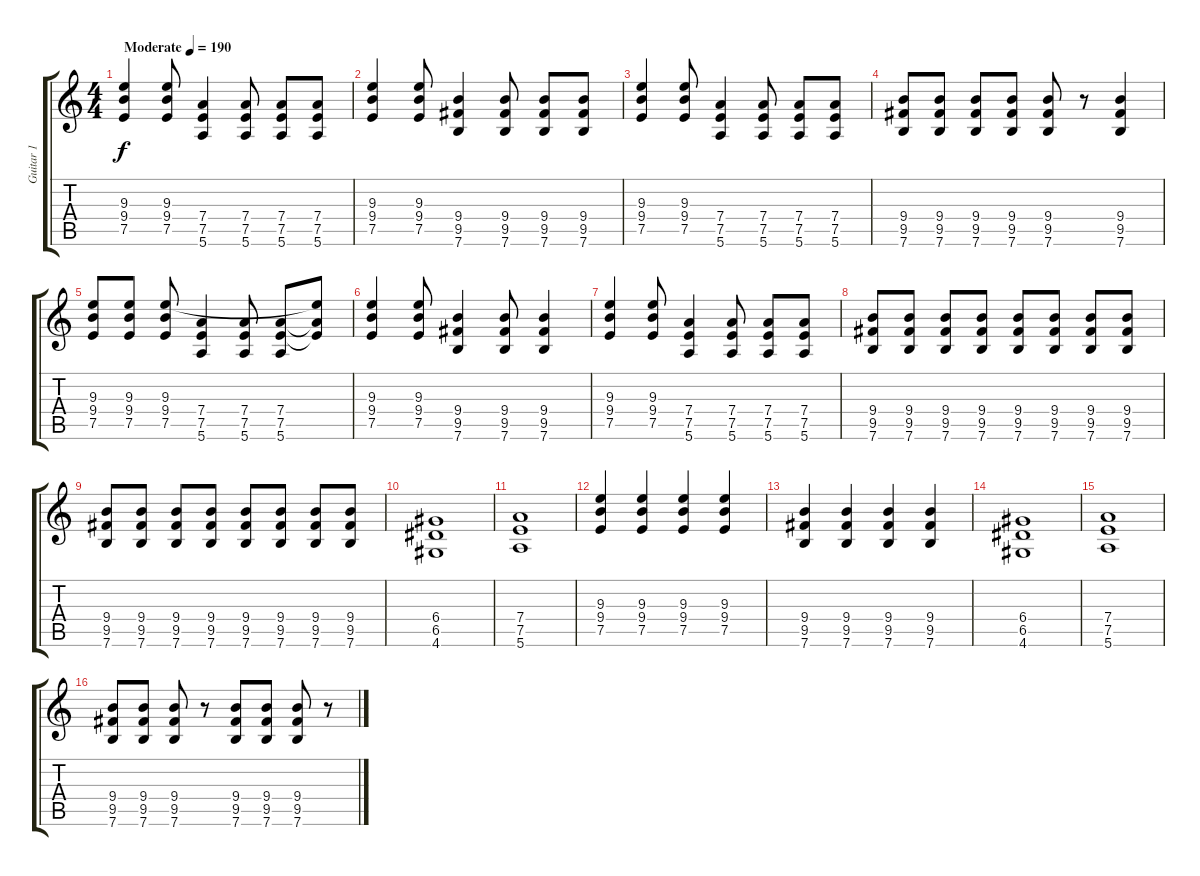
\track ("Guitar 1" "Guitar 1") {instrument distortionguitar}
\staff {score tabs}
\tuning (E4 B3 G3 D3 A2 E2) {hide}
\ts (4 4)
\tempo (190 "Moderate")
\clef g2
\ks c
(9.3 9.4 7.5).4{dy f instrument distortionguitar} (9.3 9.4 7.5).8 (7.4 7.5 5.6).4 (7.4 7.5 5.6).8 (7.4 7.5 5.6).8 (7.4 7.5 5.6).8 |
(9.3 9.4 7.5).4 (9.3 9.4 7.5).8 (9.4 9.5 7.6).4 (9.4 9.5 7.6).8 (9.4 9.5 7.6).8 (9.4 9.5 7.6).8 |
(9.3 9.4 7.5).4 (9.3 9.4 7.5).8 (7.4 7.5 5.6).4 (7.4 7.5 5.6).8 (7.4 7.5 5.6).8 (7.4 7.5 5.6).8 |
(9.4 9.5 7.6).8 (9.4 9.5 7.6).8 (9.4 9.5 7.6).8 (9.4 9.5 7.6).8 (9.4 9.5 7.6).8 r.8 (9.4 9.5 7.6).4 |
(9.3 9.4 7.5).8 (9.3 9.4 7.5).8 (9.3 9.4 7.5).8 (7.4 7.5 5.6).4 (7.4 7.5 5.6).8 (7.4 7.5 5.6).8 (9.3{t} 7.4{t} 7.5{t}).8 |
(9.3 9.4 7.5).4 (9.3 9.4 7.5).8 (9.4 9.5 7.6).4 (9.4 9.5 7.6).8 (9.4 9.5 7.6).4 |
(9.3 9.4 7.5).4 (9.3 9.4 7.5).8 (7.4 7.5 5.6).4 (7.4 7.5 5.6).8 (7.4 7.5 5.6).8 (7.4 7.5 5.6).8 |
(9.4 9.5 7.6).8 (9.4 9.5 7.6).8 (9.4 9.5 7.6).8 (9.4 9.5 7.6).8 (9.4 9.5 7.6).8 (9.4 9.5 7.6).8 (9.4 9.5 7.6).8 (9.4 9.5 7.6).8 |
(9.4 9.5 7.6).8 (9.4 9.5 7.6).8 (9.4 9.5 7.6).8 (9.4 9.5 7.6).8 (9.4 9.5 7.6).8 (9.4 9.5 7.6).8 (9.4 9.5 7.6).8 (9.4 9.5 7.6).8 |
(6.4 6.5 4.6).1 |
(7.4 7.5 5.6).1 |
(9.3 9.4 7.5).4 (9.3 9.4 7.5).4 (9.3 9.4 7.5).4 (9.3 9.4 7.5).4 |
(9.4 9.5 7.6).4 (9.4 9.5 7.6).4 (9.4 9.5 7.6).4 (9.4 9.5 7.6).4 |
(6.4 6.5 4.6).1 |
(7.4 7.5 5.6).1 |
(9.4 9.5 7.6).8 (9.4 9.5 7.6).8 (9.4 9.5 7.6).8 r.8 (9.4 9.5 7.6).8 (9.4 9.5 7.6).8 (9.4 9.5 7.6).8 r.8
